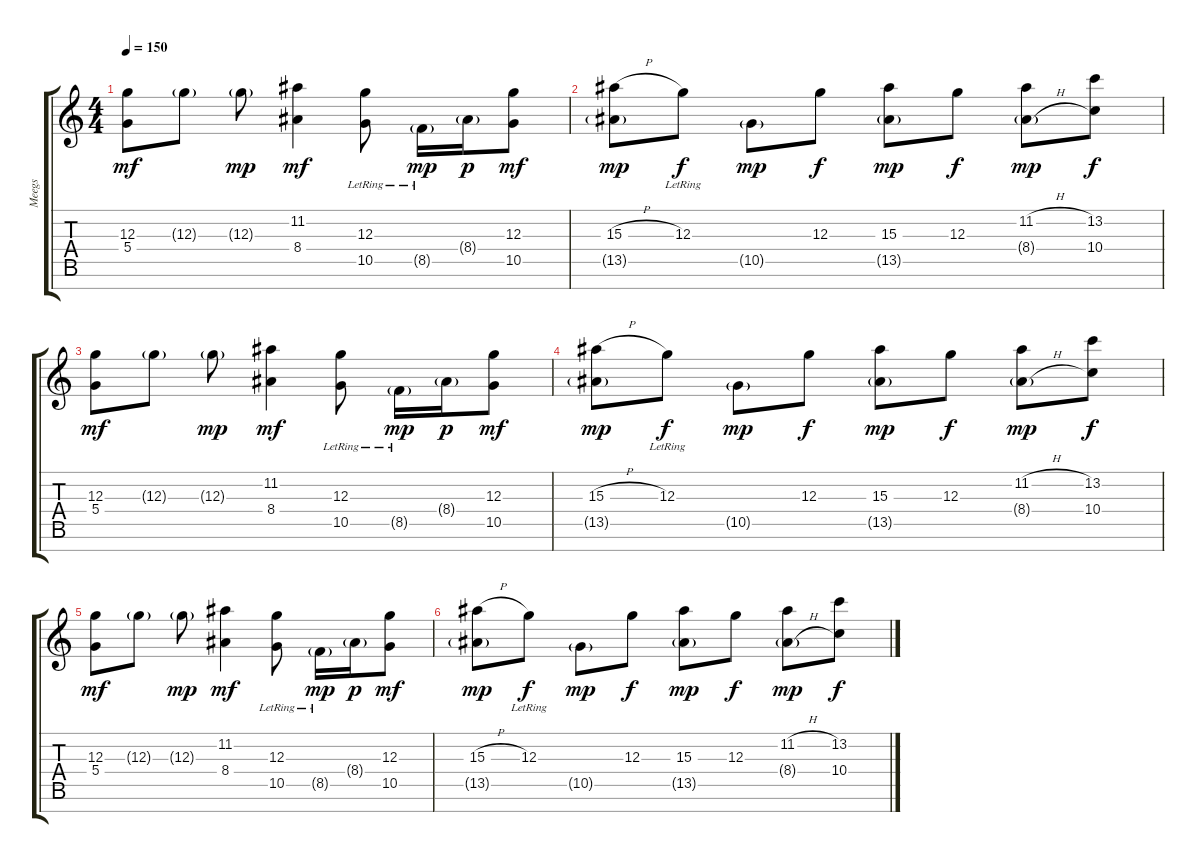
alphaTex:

\track ("Meegs" "Meegs") {instrument overdrivenguitar}
\staff {score tabs}
\tuning (E4 B3 G3 D3 A2 E2 B1) {hide}
\ts (4 4)
\tempo 150
\clef g2
\ks c
(12.3 5.4).8{dy mf} 12.3{g}.8 12.3{g}.8{dy mp} (11.2 8.4).4{dy mf} (12.3{lr} 10.5).8 8.5{g lr}.16{dy mp} 8.4{g}.16{dy p} (12.3 10.5).8{dy mf} |
(15.3{h} 13.5{g}).8{dy mp} 12.3{lr}.8{dy f} 10.5{g}.8{dy mp} 12.3.8{dy f} (15.3 13.5{g}).8{dy mp} 12.3.8{dy f} (11.2{h} 8.4{h g}).8{dy mp} (13.2 10.4).8{dy f} |
(12.3 5.4).8{dy mf} 12.3{g}.8 12.3{g}.8{dy mp} (11.2 8.4).4{dy mf} (12.3{lr} 10.5).8 8.5{g lr}.16{dy mp} 8.4{g}.16{dy p} (12.3 10.5).8{dy mf} |
(15.3{h} 13.5{g}).8{dy mp} 12.3{lr}.8{dy f} 10.5{g}.8{dy mp} 12.3.8{dy f} (15.3 13.5{g}).8{dy mp} 12.3.8{dy f} (11.2{h} 8.4{h g}).8{dy mp} (13.2 10.4).8{dy f} |
(12.3 5.4).8{dy mf} 12.3{g}.8 12.3{g}.8{dy mp} (11.2 8.4).4{dy mf} (12.3{lr} 10.5).8 8.5{g lr}.16{dy mp} 8.4{g}.16{dy p} (12.3 10.5).8{dy mf} |
(15.3{h} 13.5{g}).8{dy mp} 12.3{lr}.8{dy f} 10.5{g}.8{dy mp} 12.3.8{dy f} (15.3 13.5{g}).8{dy mp} 12.3.8{dy f} (11.2{h} 8.4{h g}).8{dy mp} (13.2 10.4).8{dy f}
